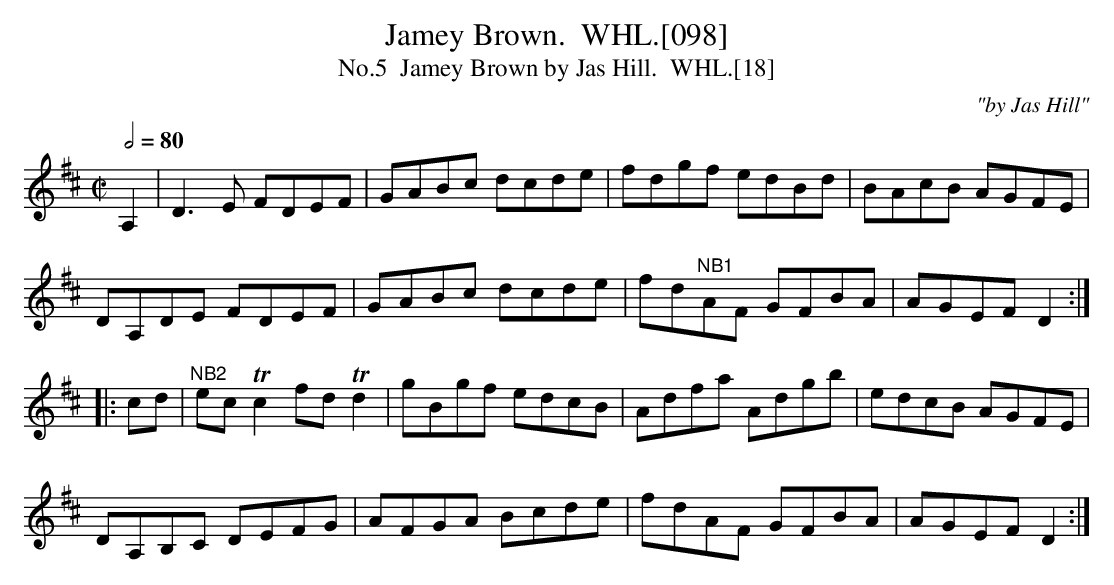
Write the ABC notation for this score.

X:1
T:Jamey Brown.  WHL.[098]
T:No.5  Jamey Brown by Jas Hill.  WHL.[18]
C:"by Jas Hill"
M:C|
L:1/8
Q:1/2=80
K:D
A,2|D3E FDEF|GABc dcde|fdgf edBd|BAcB AGFE|
DA,DE FDEF|GABc dcde|fd"^NB1"AF GFBA|AGEF D2:|
|:cd|"^NB2"ec !trill!c2 fd !trill!d2 |gBgf edcB|Adfa Adgb|edcB AGFE|
DA,B,C DEFG|AFGA Bcde|fdAF GFBA| AGEF D2 :|
